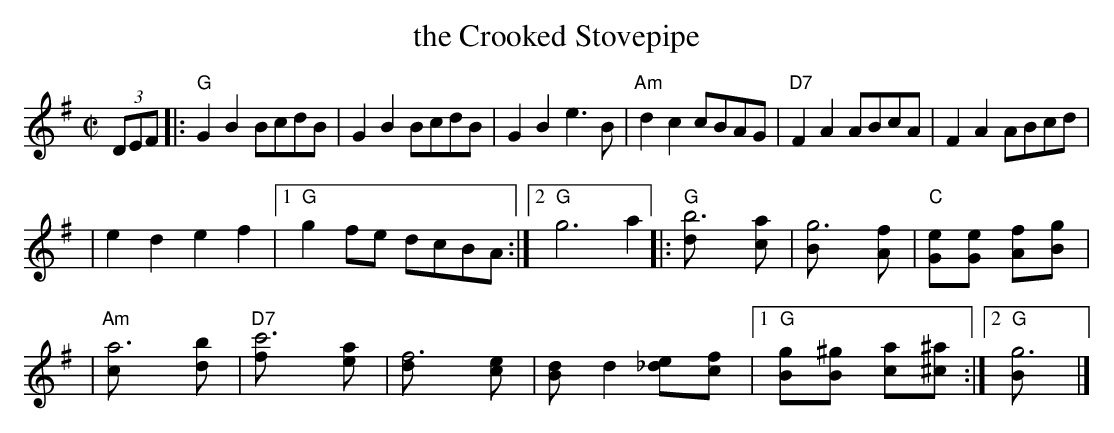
X:1
T: the Crooked Stovepipe
M: C|
L: 1/8
K: G
(3DEF |: "G"G2B2 BcdB | G2B2 BcdB | G2B2 e3B | "Am"d2c2 cBAG | "D7"F2A2 ABcA | F2A2 ABcd |
| e2d2 e2f2 |1 "G"g2fe dcBA :|2 "G"g6 a2 |: "G"[b6d] [a2c] | [g6B] [f2A] | "C"[e2G][e2G] [f2A][g2B] |
| "Am"[a6c] [b2d] | "D7"[c'6f] [a2e] | [f6d] [e2c] | [d2B]d2 [e2_d][f2c] |1 "G"[g2B][^g2B] [a2c][^a2^c] :|2 "G"[g6B] |]
